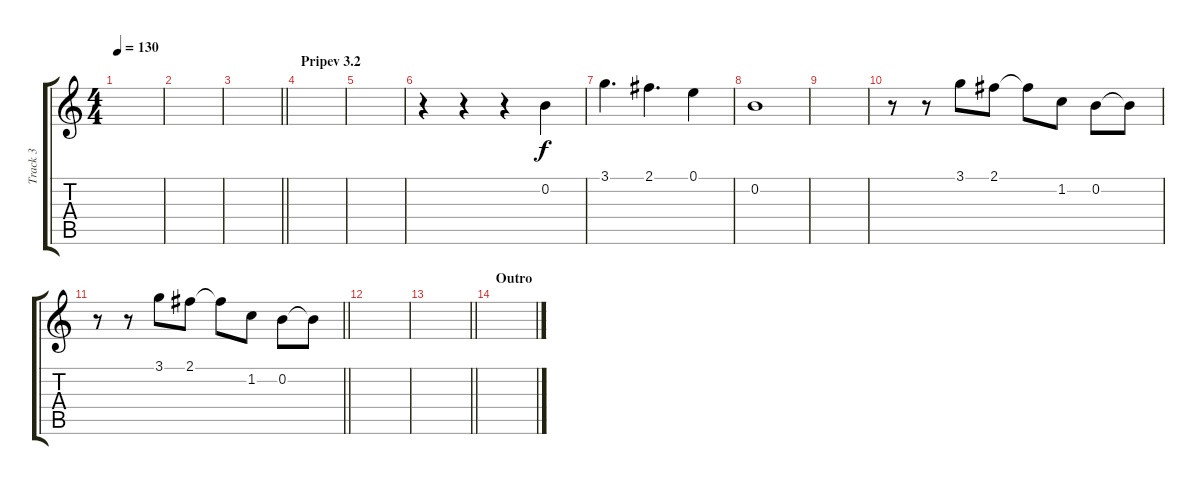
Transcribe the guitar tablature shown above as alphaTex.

\track ("Track 3" "Track 3") {instrument acousticguitarsteel}
\staff {score tabs}
\tuning (E4 B3 G3 D3 A2 E2) {hide}
\ts (4 4)
\tempo 130
\clef g2
\ks c
|
|
\barLineRight lightlight
|
\section ("" "Pripev 3.2")
|
|
r.4 r.4 r.4 0.2.4 |
3.1.4{d} 2.1.4{d} 0.1.4 |
0.2.1 |
|
r.8 r.8 3.1.8 2.1.8 2.1{t}.8 1.2.8 0.2.8 0.2{t}.8 |
\barLineRight lightlight
r.8 r.8 3.1.8 2.1.8 2.1{t}.8 1.2.8 0.2.8 0.2{t}.8 |
|
\barLineRight lightlight
|
\section ("" "Outro")
